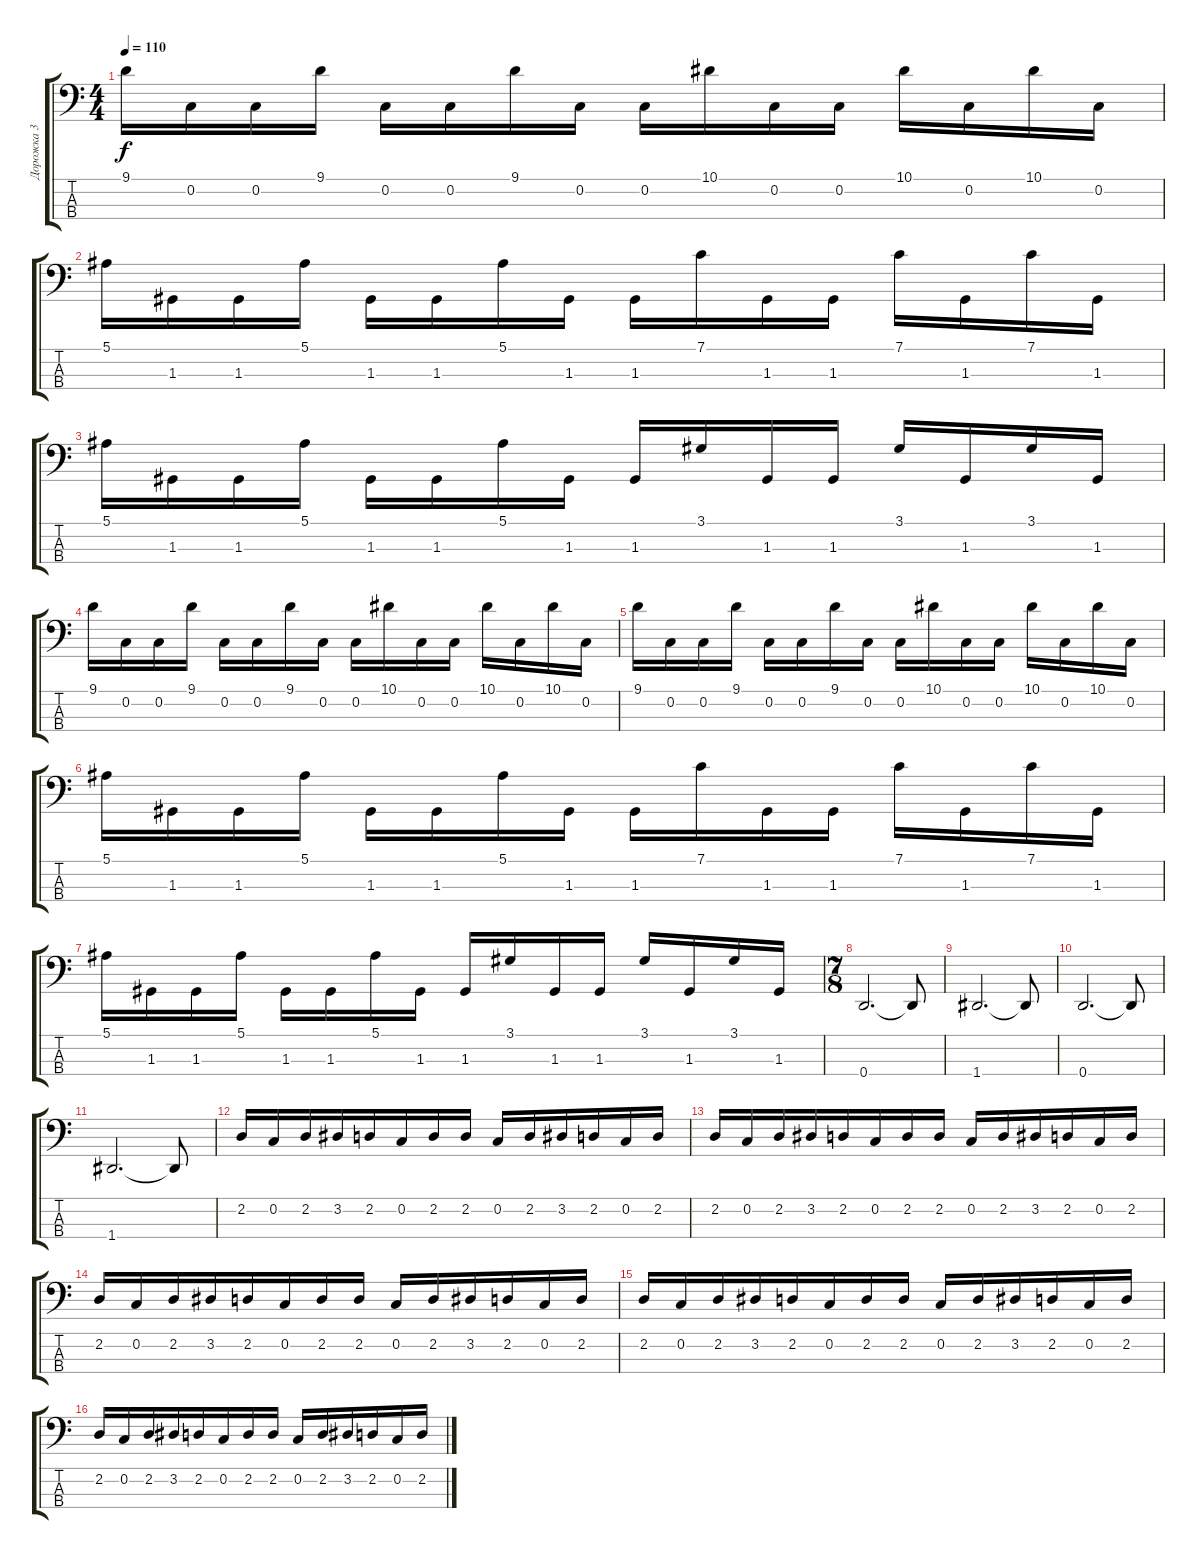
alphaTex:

\track ("Дорожка 3" "Дорожка 3") {instrument electricbassfinger}
\staff {score tabs}
\tuning (F2 C2 G1 D1) {hide}
\ts (4 4)
\tempo 110
\clef f4
\ks c
9.1.16{dy f} 0.2.16 0.2.16 9.1.16 0.2.16 0.2.16 9.1.16 0.2.16 0.2.16 10.1.16 0.2.16 0.2.16 10.1.16 0.2.16 10.1.16 0.2.16 |
5.1.16 1.3.16 1.3.16 5.1.16 1.3.16 1.3.16 5.1.16 1.3.16 1.3.16 7.1.16 1.3.16 1.3.16 7.1.16 1.3.16 7.1.16 1.3.16 |
5.1.16 1.3.16 1.3.16 5.1.16 1.3.16 1.3.16 5.1.16 1.3.16 1.3.16 3.1.16 1.3.16 1.3.16 3.1.16 1.3.16 3.1.16 1.3.16 |
9.1.16 0.2.16 0.2.16 9.1.16 0.2.16 0.2.16 9.1.16 0.2.16 0.2.16 10.1.16 0.2.16 0.2.16 10.1.16 0.2.16 10.1.16 0.2.16 |
9.1.16 0.2.16 0.2.16 9.1.16 0.2.16 0.2.16 9.1.16 0.2.16 0.2.16 10.1.16 0.2.16 0.2.16 10.1.16 0.2.16 10.1.16 0.2.16 |
5.1.16 1.3.16 1.3.16 5.1.16 1.3.16 1.3.16 5.1.16 1.3.16 1.3.16 7.1.16 1.3.16 1.3.16 7.1.16 1.3.16 7.1.16 1.3.16 |
5.1.16 1.3.16 1.3.16 5.1.16 1.3.16 1.3.16 5.1.16 1.3.16 1.3.16 3.1.16 1.3.16 1.3.16 3.1.16 1.3.16 3.1.16 1.3.16 |
\ts (7 8)
0.4.2{d} 0.4{t}.8 |
1.4.2{d} 1.4{t}.8 |
0.4.2{d} 0.4{t}.8 |
1.4.2{d} 1.4{t}.8 |
2.2.16 0.2.16 2.2.16 3.2.16 2.2.16 0.2.16 2.2.16 2.2.16 0.2.16 2.2.16 3.2.16 2.2.16 0.2.16 2.2.16 |
2.2.16 0.2.16 2.2.16 3.2.16 2.2.16 0.2.16 2.2.16 2.2.16 0.2.16 2.2.16 3.2.16 2.2.16 0.2.16 2.2.16 |
2.2.16 0.2.16 2.2.16 3.2.16 2.2.16 0.2.16 2.2.16 2.2.16 0.2.16 2.2.16 3.2.16 2.2.16 0.2.16 2.2.16 |
2.2.16 0.2.16 2.2.16 3.2.16 2.2.16 0.2.16 2.2.16 2.2.16 0.2.16 2.2.16 3.2.16 2.2.16 0.2.16 2.2.16 |
2.2.16 0.2.16 2.2.16 3.2.16 2.2.16 0.2.16 2.2.16 2.2.16 0.2.16 2.2.16 3.2.16 2.2.16 0.2.16 2.2.16
